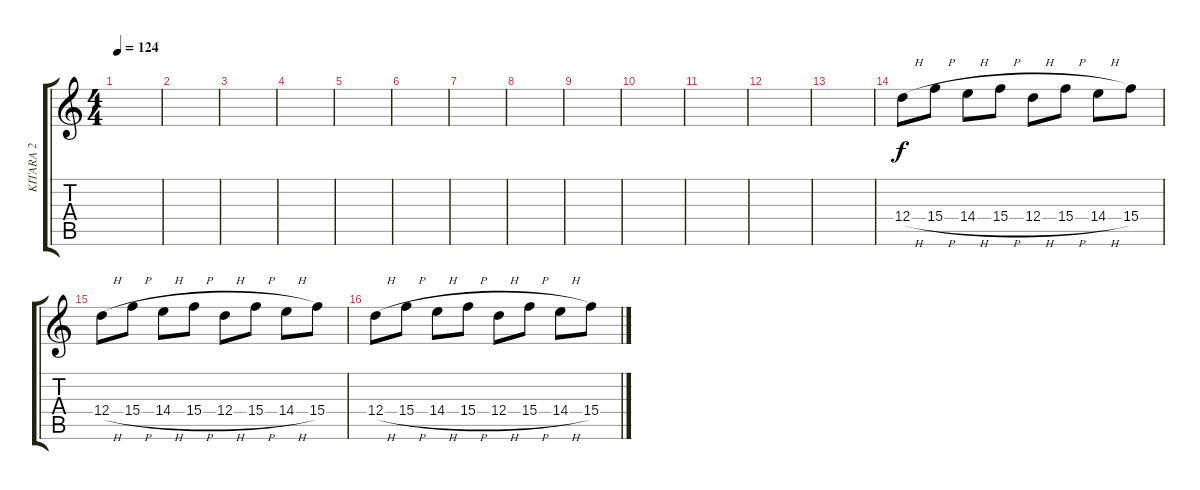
\track ("KITARA 2" "KITARA 2") {instrument electricguitarclean}
\staff {score tabs}
\tuning (E4 B3 G3 D3 A2 E2) {hide}
\ts (4 4)
\tempo 124
\clef g2
\ks c
|
|
|
|
|
|
|
|
|
|
|
|
|
12.4{h}.8 15.4{h}.8 14.4{h}.8 15.4{h}.8 12.4{h}.8 15.4{h}.8 14.4{h}.8 15.4.8 |
12.4{h}.8 15.4{h}.8 14.4{h}.8 15.4{h}.8 12.4{h}.8 15.4{h}.8 14.4{h}.8 15.4.8 |
12.4{h}.8 15.4{h}.8 14.4{h}.8 15.4{h}.8 12.4{h}.8 15.4{h}.8 14.4{h}.8 15.4.8
